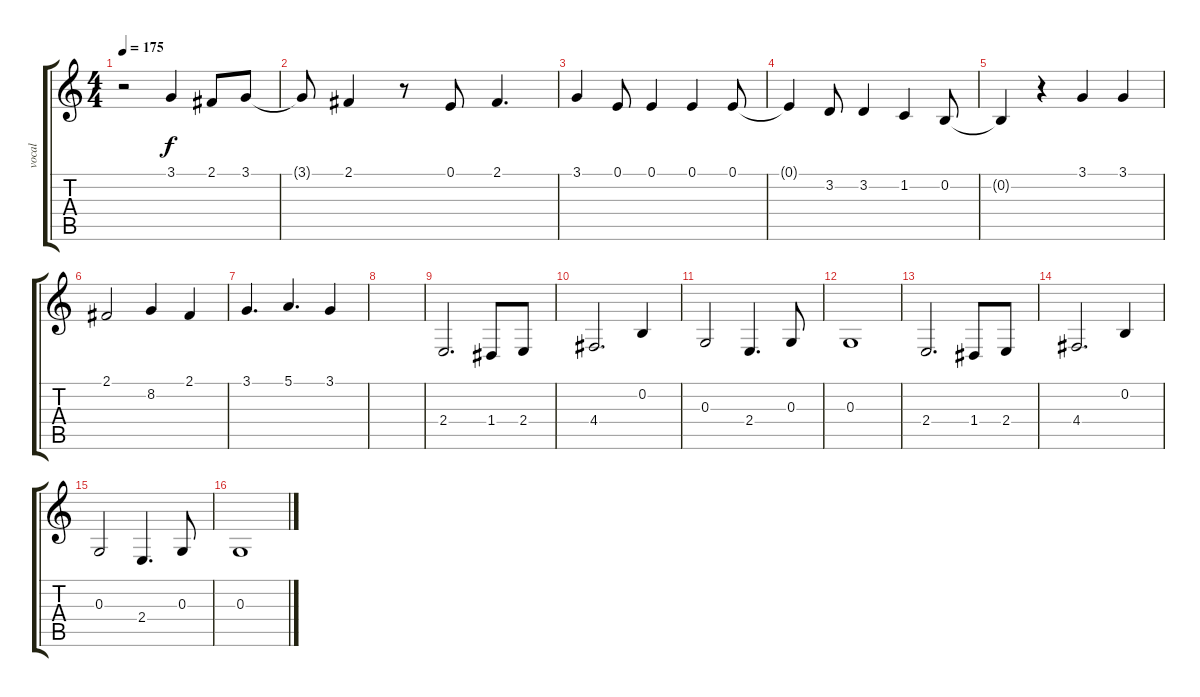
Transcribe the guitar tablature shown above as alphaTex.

\track ("vocal" "vocal") {instrument lead2sawtooth}
\staff {score tabs}
\tuning (E4 B3 G3 D3 A2 E2) {hide}
\ts (4 4)
\tempo 175
\clef g2
\ks c
r.2{dy f} 3.1.4 2.1.8 3.1.8 |
3.1{t}.8 2.1.4 r.8 0.1.8 2.1.4{d} |
3.1.4 0.1.8 0.1.4 0.1.4 0.1.8 |
0.1{t}.4 3.2.8 3.2.4 1.2.4 0.2.8 |
0.2{t}.4 r.4 3.1.4 3.1.4 |
2.1.2 8.2.4 2.1.4 |
3.1.4{d} 5.1.4{d} 3.1.4 |
|
2.4.2{d} 1.4.8 2.4.8 |
4.4.2{d} 0.2.4 |
0.3.2 2.4.4{d} 0.3.8 |
0.3.1 |
2.4.2{d} 1.4.8 2.4.8 |
4.4.2{d} 0.2.4 |
0.3.2 2.4.4{d} 0.3.8 |
0.3.1
